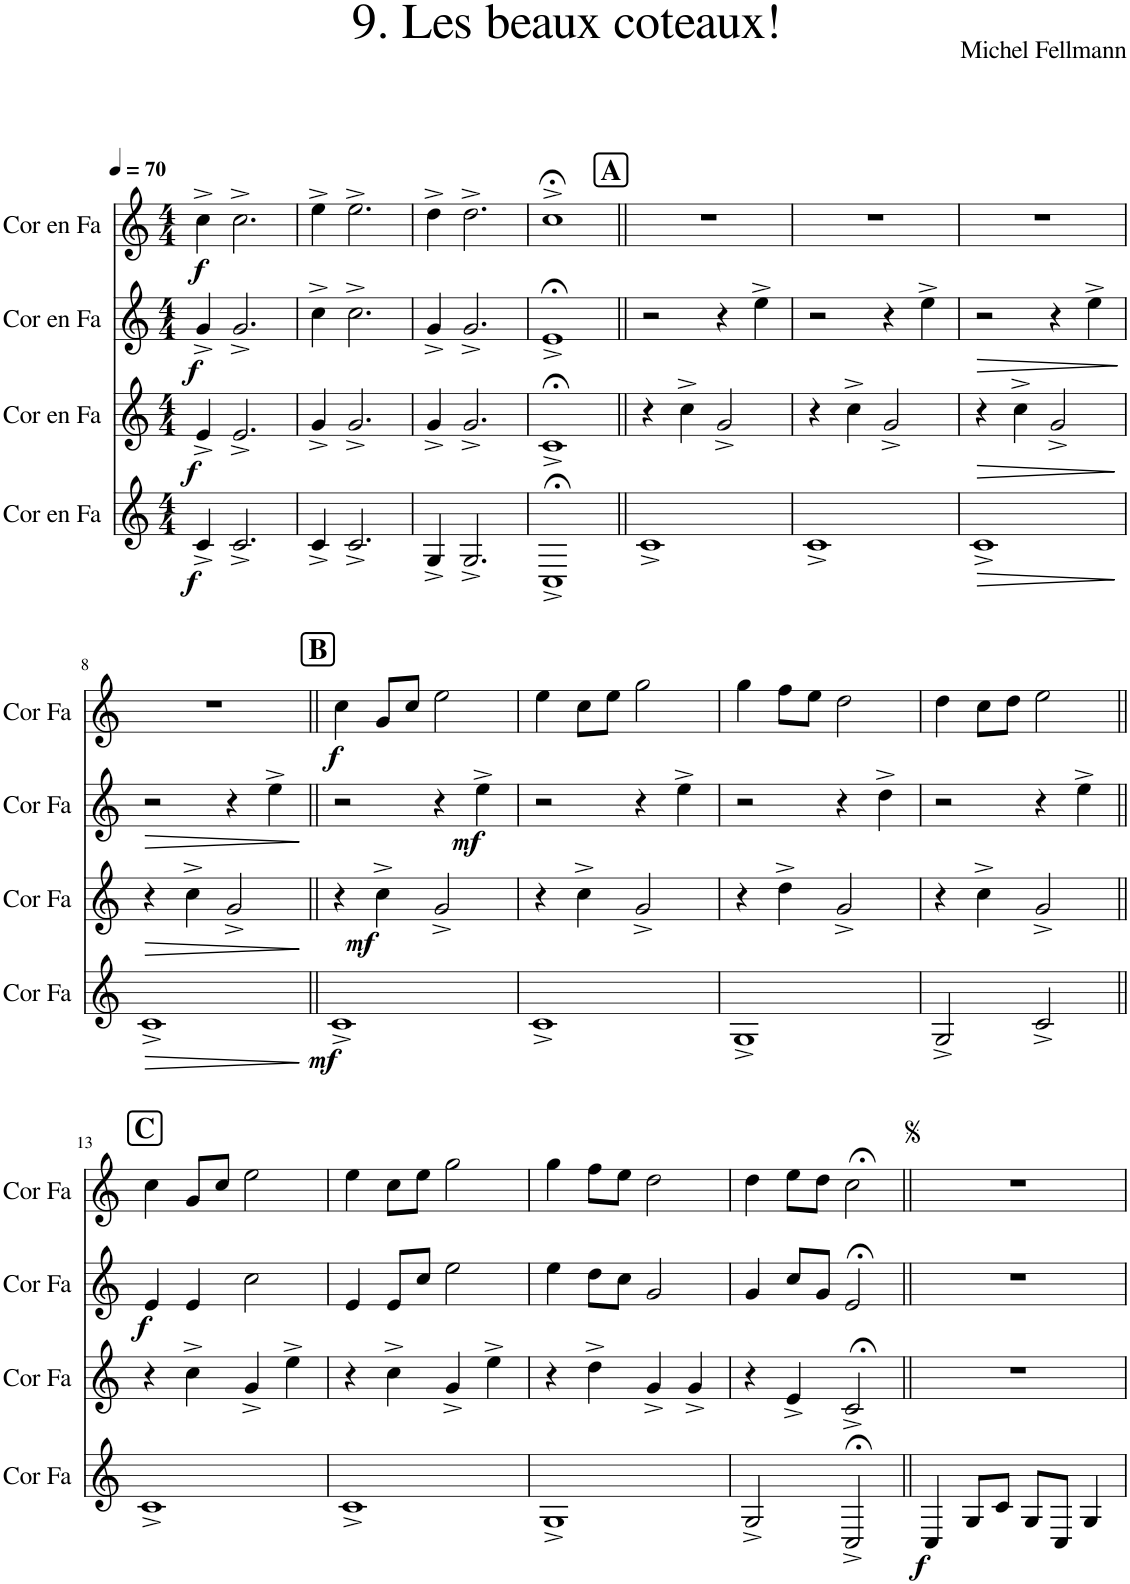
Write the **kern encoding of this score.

**kern	**dynam	**kern	**dynam	**kern	**dynam	**kern	**dynam
*part4	*part4	*part3	*part3	*part2	*part2	*part1	*part1
*staff4	*staff4	*staff3	*staff3	*staff2	*staff2	*staff1	*staff1
*I"Cor en Fa	*	*I"Cor en Fa	*	*I"Cor en Fa	*	*I"Cor en Fa	*
*I'Cor Fa	*	*I'Cor Fa	*	*I'Cor Fa	*	*I'Cor Fa	*
*clefG2	*	*clefG2	*	*clefG2	*	*clefG2	*
*Trd4c7	*	*Trd4c7	*	*Trd4c7	*	*Trd4c7	*
*k[]	*	*k[]	*	*k[]	*	*k[]	*
*M4/4	*	*M4/4	*	*M4/4	*	*M4/4	*
*MM70	*	*MM70	*	*MM70	*	*MM70	*
=1	=1	=1	=1	=1	=1	=1	=1
!	!LO:DY:b	!	!LO:DY:b	!	!LO:DY:b	!	!LO:DY:b
4c^/	f	4e^/	f	4g^/	f	4cc^\	f
2.c^/	.	2.e^/	.	2.g^/	.	2.cc^\	.
=2	=2	=2	=2	=2	=2	=2	=2
4c^/	.	4g^/	.	4cc^\	.	4ee^\	.
2.c^/	.	2.g^/	.	2.cc^\	.	2.ee^\	.
=3	=3	=3	=3	=3	=3	=3	=3
4G^/	.	4g^/	.	4g^/	.	4dd^\	.
2.G^/	.	2.g^/	.	2.g^/	.	2.dd^\	.
=4	=4	=4	=4	=4	=4	=4	=4
1C;<^	.	1c;<^	.	1e;<^	.	1cc;<^	.
!!LO:REH:place=s1:a:B:cj:fs=14:t=A
=5||	=5||	=5||	=5||	=5||	=5||	=5||	=5||
1c^	.	4r	.	2r	.	1r	.
.	.	4cc^\	.	.	.	.	.
.	.	2g^/	.	4r	.	.	.
.	.	.	.	4ee^\	.	.	.
=6	=6	=6	=6	=6	=6	=6	=6
1c^	.	4r	.	2r	.	1r	.
.	.	4cc^\	.	.	.	.	.
.	.	2g^/	.	4r	.	.	.
.	.	.	.	4ee^\	.	.	.
=7	=7	=7	=7	=7	=7	=7	=7
!	!LO:HP:b	!	!LO:HP:b	!	!LO:HP:b	!	!
1c^	>	4r	>	2r	>	1r	.
.	.	4cc^\	.	.	.	.	.
.	.	2g^/	.	4r	.	.	.
.	.	.	.	4ee^\	.	.	.
.	]	.	]	.	]	.	.
!!LO:LB:g=z
=8	=8	=8	=8	=8	=8	=8	=8
!	!LO:HP:b	!	!LO:HP:b	!	!LO:HP:b	!	!
1c^	>	4r	>	2r	>	1r	.
.	.	4cc^\	.	.	.	.	.
.	.	2g^/	.	4r	.	.	.
.	.	.	.	4ee^\	.	.	.
.	]	.	]	.	]	.	.
!!LO:REH:place=s1:a:B:cj:fs=14:t=B
=9||	=9||	=9||	=9||	=9||	=9||	=9||	=9||
!	!LO:DY:b	!	!	!	!	!	!LO:DY:b
1c^	mf	4r	.	2r	.	4cc\	f
!	!	!	!LO:DY:b	!	!	!	!
.	.	4cc^\	mf	.	.	8g/L	.
.	.	.	.	.	.	8cc/J	.
.	.	2g^/	.	4r	.	2ee\	.
!	!	!	!	!	!LO:DY:b	!	!
.	.	.	.	4ee^\	mf	.	.
=10	=10	=10	=10	=10	=10	=10	=10
1c^	.	4r	.	2r	.	4ee\	.
.	.	4cc^\	.	.	.	8cc\L	.
.	.	.	.	.	.	8ee\J	.
.	.	2g^/	.	4r	.	2gg\	.
.	.	.	.	4ee^\	.	.	.
=11	=11	=11	=11	=11	=11	=11	=11
1G^	.	4r	.	2r	.	4gg\	.
.	.	4dd^\	.	.	.	8ff\L	.
.	.	.	.	.	.	8ee\J	.
.	.	2g^/	.	4r	.	2dd\	.
.	.	.	.	4dd^\	.	.	.
=12	=12	=12	=12	=12	=12	=12	=12
2G^/	.	4r	.	2r	.	4dd\	.
.	.	4cc^\	.	.	.	8cc\L	.
.	.	.	.	.	.	8dd\J	.
2c^/	.	2g^/	.	4r	.	2ee\	.
.	.	.	.	4ee^\	.	.	.
!!LO:LB:g=z
!!LO:REH:place=s1:a:B:cj:fs=14:t=C
=13||	=13||	=13||	=13||	=13||	=13||	=13||	=13||
!	!	!	!	!	!LO:DY:b	!	!
1c^	.	4r	.	4e/	f	4cc\	.
.	.	4cc^\	.	4e/	.	8g/L	.
.	.	.	.	.	.	8cc/J	.
.	.	4g^/	.	2cc\	.	2ee\	.
.	.	4ee^\	.	.	.	.	.
=14	=14	=14	=14	=14	=14	=14	=14
1c^	.	4r	.	4e/	.	4ee\	.
.	.	4cc^\	.	8e/L	.	8cc\L	.
.	.	.	.	8cc/J	.	8ee\J	.
.	.	4g^/	.	2ee\	.	2gg\	.
.	.	4ee^\	.	.	.	.	.
=15	=15	=15	=15	=15	=15	=15	=15
1G^	.	4r	.	4ee\	.	4gg\	.
.	.	4dd^\	.	8dd\L	.	8ff\L	.
.	.	.	.	8cc\J	.	8ee\J	.
.	.	4g^/	.	2g/	.	2dd\	.
.	.	4g^/	.	.	.	.	.
=16	=16	=16	=16	=16	=16	=16	=16
2G^/	.	4r	.	4g/	.	4dd\	.
.	.	4e^/	.	8cc/L	.	8ee\L	.
.	.	.	.	8g/J	.	8dd\J	.
2C;<^/	.	2c;<^/	.	2e;</	.	2cc;<\	.
=17||	=17||	=17||	=17||	=17||	=17||	=17||	=17||
!	!LO:DY:b	!	!	!	!	!	!
4C/	f	1r	.	1r	.	1r	.
8G/L	.	.	.	.	.	.	.
8c/J	.	.	.	.	.	.	.
8G/L	.	.	.	.	.	.	.
8C/J	.	.	.	.	.	.	.
4G/	.	.	.	.	.	.	.
=	=	=	=	=	=	=	=
*-	*-	*-	*-	*-	*-	*-	*-
